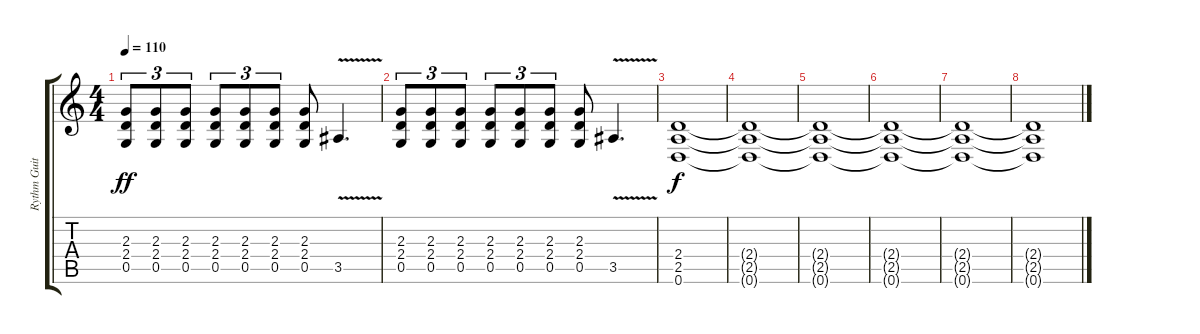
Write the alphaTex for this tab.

\track ("Rythm Guitar" "Rythm Guit") {instrument distortionguitar}
\staff {score tabs}
\tuning (D4 A3 F3 C3 G2 D2) {hide}
\ts (4 4)
\tempo 110
\clef g2
\ks c
(2.3 2.4 0.5).8{tu (3 2) dy ff} (2.3 2.4 0.5).8{tu (3 2)} (2.3 2.4 0.5).8{tu (3 2)} (2.3 2.4 0.5).8{tu (3 2)} (2.3 2.4 0.5).8{tu (3 2)} (2.3 2.4 0.5).8{tu (3 2)} (2.3 2.4 0.5).8 3.5{v}.4{d} |
(2.3 2.4 0.5).8{tu (3 2)} (2.3 2.4 0.5).8{tu (3 2)} (2.3 2.4 0.5).8{tu (3 2)} (2.3 2.4 0.5).8{tu (3 2)} (2.3 2.4 0.5).8{tu (3 2)} (2.3 2.4 0.5).8{tu (3 2)} (2.3 2.4 0.5).8 3.5{v}.4{d} |
(2.4 2.5 0.6).1{dy f} |
(2.4{t} 2.5{t} 0.6{t}).1 |
(2.4{t} 2.5{t} 0.6{t}).1 |
(2.4{t} 2.5{t} 0.6{t}).1 |
(2.4{t} 2.5{t} 0.6{t}).1 |
(2.4{t} 2.5{t} 0.6{t}).1
